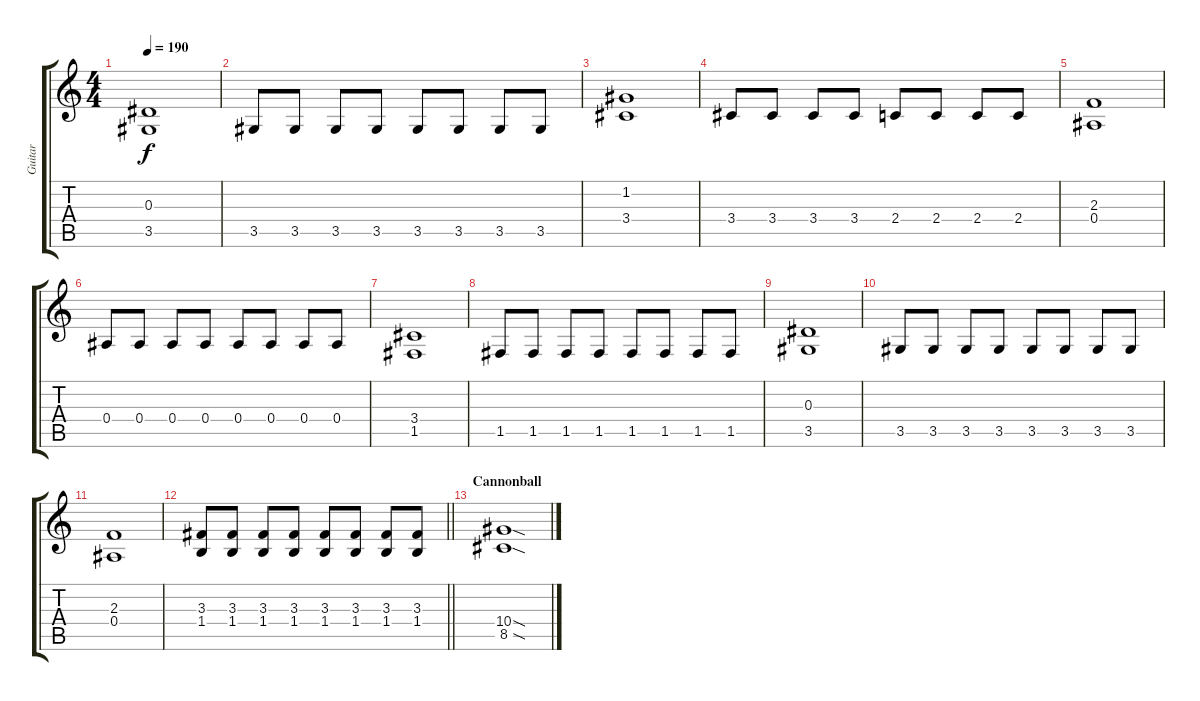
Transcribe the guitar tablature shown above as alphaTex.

\track ("Guitar" "Guitar") {instrument distortionguitar}
\staff {score tabs}
\tuning (C4 G3 Eb3 Bb2 F2 C2) {hide}
\ts (4 4)
\tempo 190
\clef g2
\ks c
(0.3 3.5).1{dy f} |
3.5.8 3.5.8 3.5.8 3.5.8 3.5.8 3.5.8 3.5.8 3.5.8 |
(1.2 3.4).1 |
3.4.8 3.4.8 3.4.8 3.4.8 2.4.8 2.4.8 2.4.8 2.4.8 |
(2.3 0.4).1 |
0.4.8 0.4.8 0.4.8 0.4.8 0.4.8 0.4.8 0.4.8 0.4.8 |
(3.4 1.5).1 |
1.5.8 1.5.8 1.5.8 1.5.8 1.5.8 1.5.8 1.5.8 1.5.8 |
(0.3 3.5).1 |
3.5.8 3.5.8 3.5.8 3.5.8 3.5.8 3.5.8 3.5.8 3.5.8 |
(2.3 0.4).1 |
\barLineRight lightlight
(3.3 1.4).8 (3.3 1.4).8 (3.3 1.4).8 (3.3 1.4).8 (3.3 1.4).8 (3.3 1.4).8 (3.3 1.4).8 (3.3 1.4).8 |
\section ("" "Cannonball")
(10.4{sod} 8.5{sod}).1
